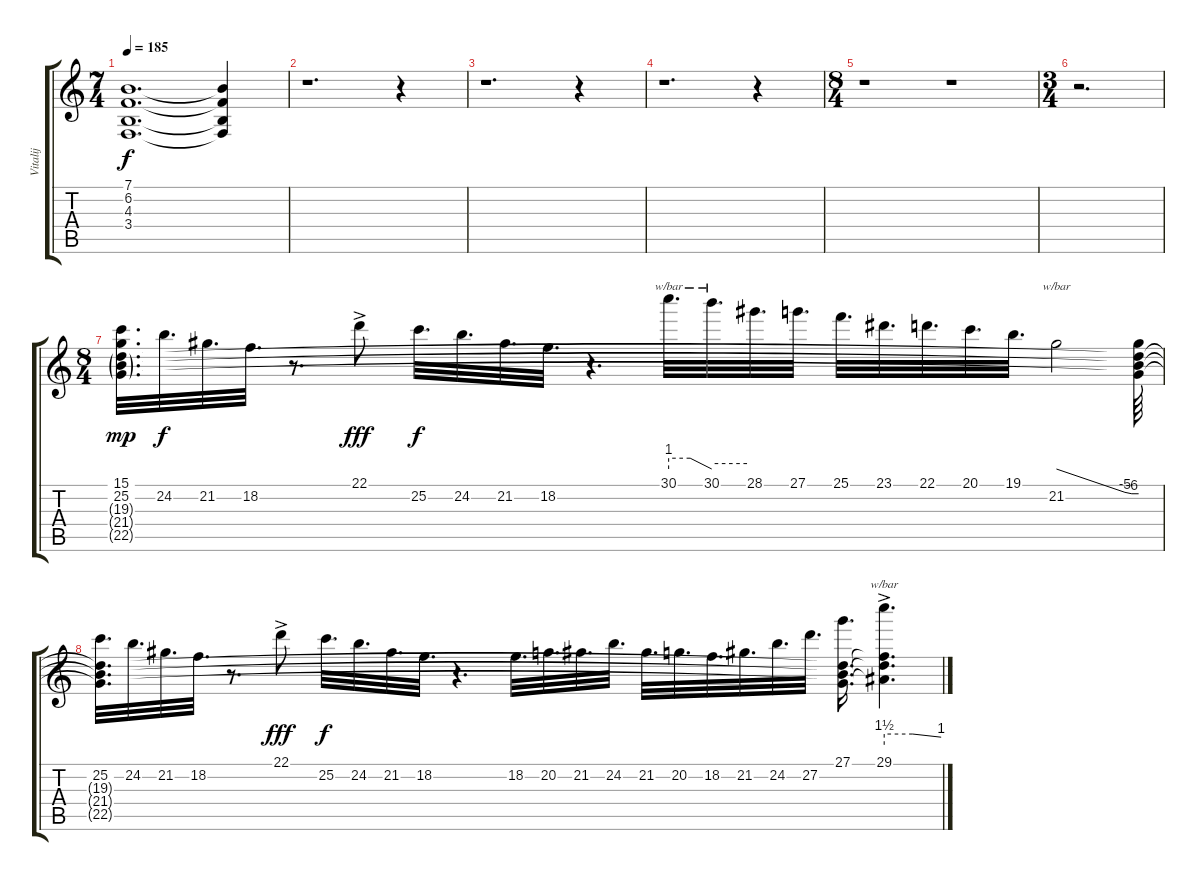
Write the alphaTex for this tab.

\track ("Vitalij" "Vitalij") {instrument electricgrandpiano}
\staff {score tabs}
\tuning (E4 B3 G3 D3 A2 E2) {hide}
\ts (7 4)
\tempo 185
\clef g2
\ks c
(7.1 6.2 4.3 3.4).1{d dy f} (7.1{t} 6.2{t} 4.3{t} 3.4{t}).4 |
r.1{d} r.4 |
r.1{d} r.4 |
r.1{d} r.4 |
\ts (8 4)
r.1 r.1 |
\ts (3 4)
r.2{d} |
\ts (8 4)
(15.1 25.2 19.3{g} 21.4{g} 22.5{g}).32{d dy mp} 24.2.32{d dy f} 21.2.32{d} 18.2.32{d} r.8{d} 22.1{ac}.8{dy fff} 25.2.32{d dy f} 24.2.32{d} 21.2.32{d} 18.2.32{d} r.4{d} 30.1.32{d tbe (custom default 0 4 30 4 60 0)} 30.1.32{d tbe (hold default 0 2 60 2)} 28.1.32{d} 27.1.32{d} 25.1.32{d} 23.1.32{d} 22.1.32{d} 20.1.32{d} 19.1.32{d} 21.2.2{tbe (custom default 0 0 50 -20 55 -24 60 -24)} (21.2{t} 19.3{t} 21.4{t} 22.5{t}).64 |
(25.2 19.3{t} 21.4{t} 22.5{t}).32{d} 24.2.32{d} 21.2.32{d} 18.2.32{d} r.8{d} 22.1{ac}.8{dy fff} 25.2.32{d dy f} 24.2.32{d} 21.2.32{d} 18.2.32{d} r.4{d} 18.2.32{d} 20.2.32{d} 21.2.32{d} 24.2.32{d} 21.2.32{d} 20.2.32{d} 18.2.32{d} 21.2.32{d} 24.2.32{d} 27.2.32{d} (27.1 19.3{t} 21.4{t} 22.5{t}).16{d} (29.1{ac} 19.3{t} 21.4{t} 22.5{t}).4{d tbe (custom default 0 6 30 6 60 4)}
